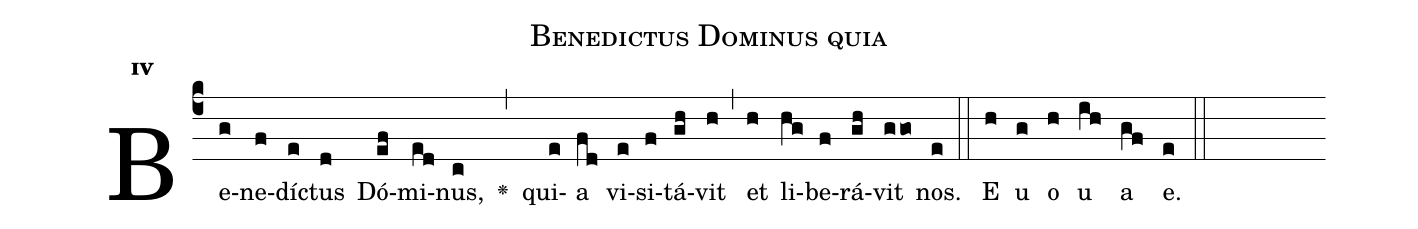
name:Benedictus Dominus quia;
office-part:Antiphona;
mode:4;
%%
initial-style: 1;
name: Benedictus Dominus;
book: Antiphonae & Responsoria/Tomus III, p. 39;
occasion: Psalterium Hebdomada II Feria II;
office-part: Laudes Ant E;
user-notes: ;
commentary: ;
annotation: 4e;
centering-scheme: english;
fontsize: 12;
font: OFLSortsMillGoudy;
height: 11;
width: 4.5;
%%
(c4)Be(g)ne(f)dí(e)ctus(d) Dó(ef)mi(ed)nus,(c) <v>\greheightstar</v>(,) qui(e)a(fd) vi(e)si(f)tá(gh)vit(h) (,) et(h) li(hg)be(f)rá(gh)vit(ggo) nos.(e) (::)
E(h) u(g) o(h) u(ih) a(gf) e.(e) (::)
